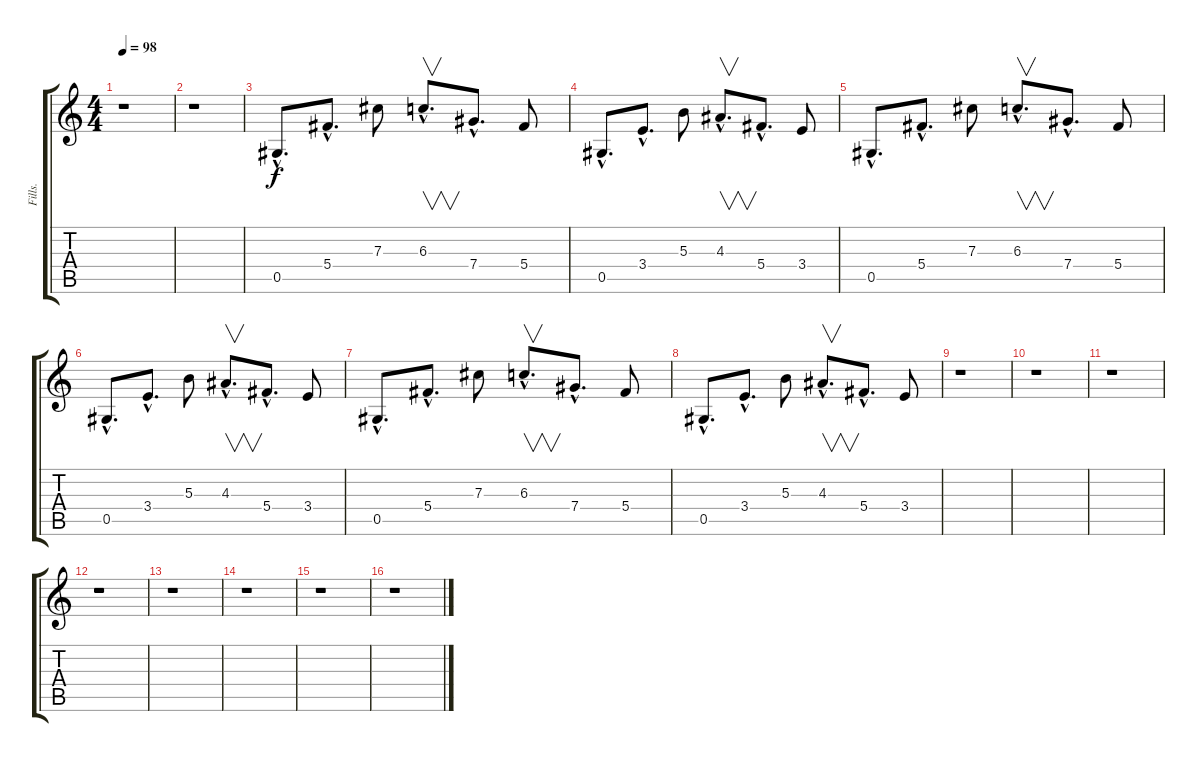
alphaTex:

\track ("Fills." "Fills.") {instrument distortionguitar}
\staff {score tabs}
\tuning (Eb4 Bb3 Gb3 Db3 Ab2 Eb2) {hide}
\ts (4 4)
\tempo 98
\clef g2
\ks c
r.1{dy f} |
r.1 |
0.5{hac}.8{d} 5.4{hac}.8{d} 7.3.8 6.3{hac}.8{v d} 7.4{hac}.8{d} 5.4.8 |
0.5{hac}.8{d} 3.4{hac}.8{d} 5.3.8 4.3{hac}.8{v d} 5.4{hac}.8{d} 3.4.8 |
0.5{hac}.8{d} 5.4{hac}.8{d} 7.3.8 6.3{hac}.8{v d} 7.4{hac}.8{d} 5.4.8 |
0.5{hac}.8{d} 3.4{hac}.8{d} 5.3.8 4.3{hac}.8{v d} 5.4{hac}.8{d} 3.4.8 |
0.5{hac}.8{d} 5.4{hac}.8{d} 7.3.8 6.3{hac}.8{v d} 7.4{hac}.8{d} 5.4.8 |
0.5{hac}.8{d} 3.4{hac}.8{d} 5.3.8 4.3{hac}.8{v d} 5.4{hac}.8{d} 3.4.8 |
r.1 |
r.1 |
r.1 |
r.1 |
r.1 |
r.1 |
r.1 |
r.1
